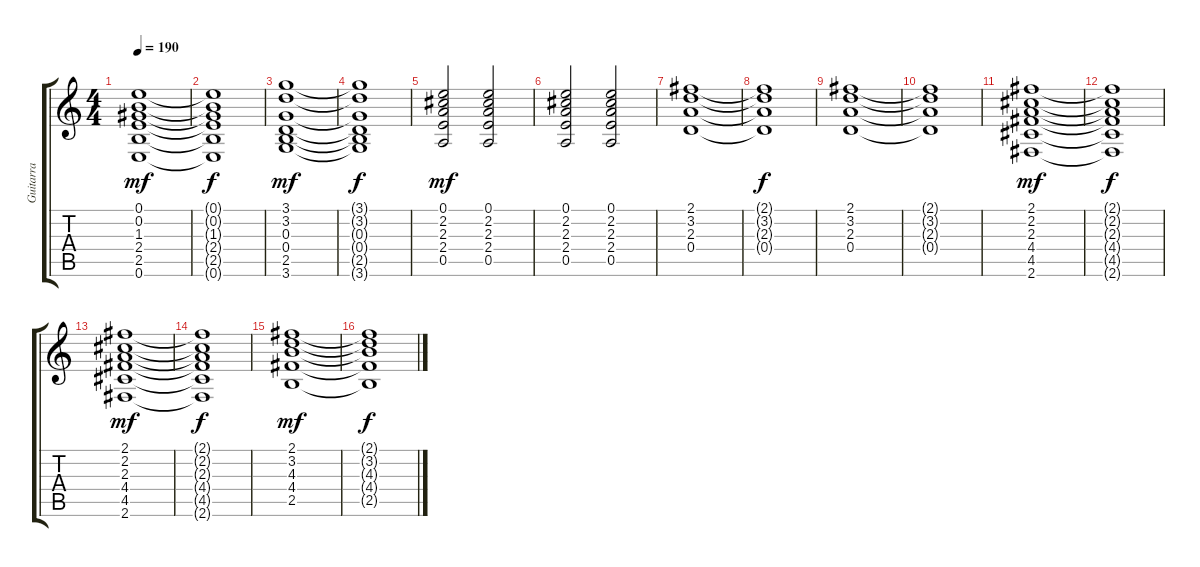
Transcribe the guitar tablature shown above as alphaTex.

\track ("Guitarra" "Guitarra") {instrument overdrivenguitar}
\staff {score tabs}
\tuning (E4 B3 G3 D3 A2 E2) {hide}
\ts (4 4)
\tempo 190
\clef g2
\ks c
(0.1 0.2 1.3 2.4 2.5 0.6).1{dy mf} |
(0.1{t} 0.2{t} 1.3{t} 2.4{t} 2.5{t} 0.6{t}).1{dy f} |
(3.1 3.2 0.3 0.4 2.5 3.6).1{dy mf} |
(3.1{t} 3.2{t} 0.3{t} 0.4{t} 2.5{t} 3.6{t}).1{dy f} |
(0.1 2.2 2.3 2.4 0.5).2{dy mf} (0.1 2.2 2.3 2.4 0.5).2 |
(0.1 2.2 2.3 2.4 0.5).2 (0.1 2.2 2.3 2.4 0.5).2 |
(2.1 3.2 2.3 0.4).1 |
(2.1{t} 3.2{t} 2.3{t} 0.4{t}).1{dy f} |
(2.1 3.2 2.3 0.4).1 |
(2.1{t} 3.2{t} 2.3{t} 0.4{t}).1 |
(2.1 2.2 2.3 4.4 4.5 2.6).1{dy mf} |
(2.1{t} 2.2{t} 2.3{t} 4.4{t} 4.5{t} 2.6{t}).1{dy f} |
(2.1 2.2 2.3 4.4 4.5 2.6).1{dy mf} |
(2.1{t} 2.2{t} 2.3{t} 4.4{t} 4.5{t} 2.6{t}).1{dy f} |
(2.1 3.2 4.3 4.4 2.5).1{dy mf} |
(2.1{t} 3.2{t} 4.3{t} 4.4{t} 2.5{t}).1{dy f}
